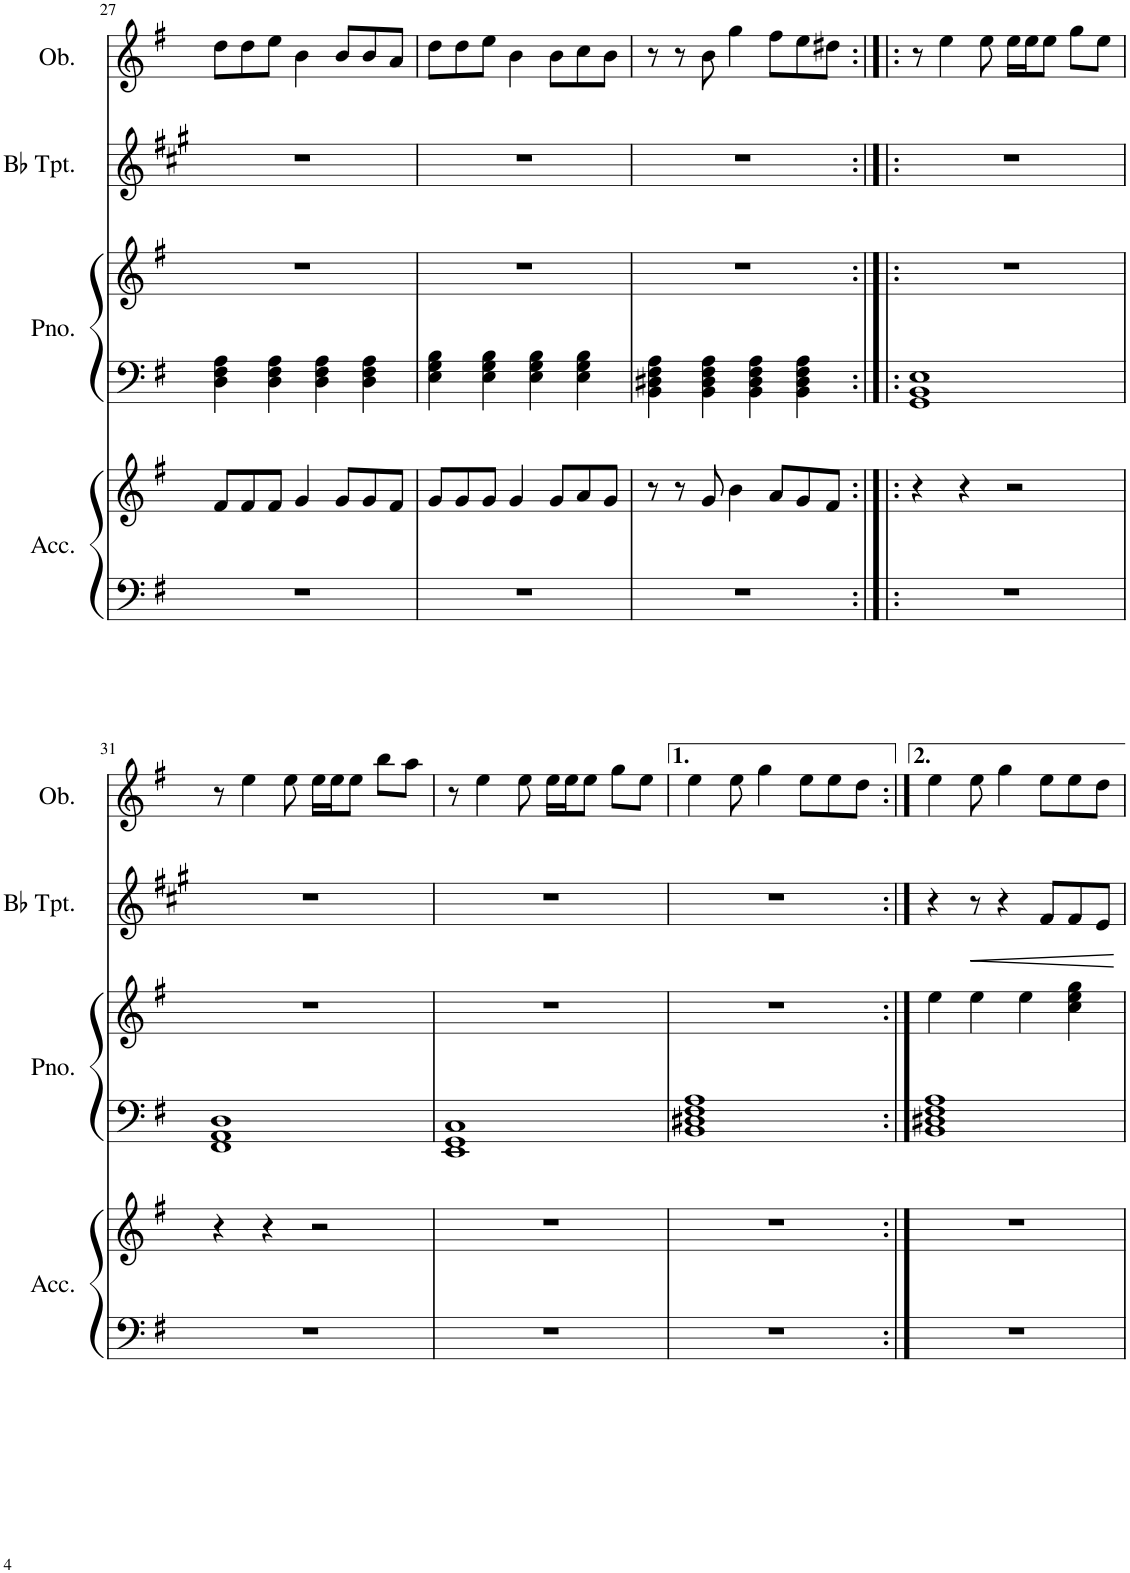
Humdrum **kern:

**kern	**kern	**kern	**kern	**kern	**dynam	**kern
*part4	*part4	*part3	*part3	*part2	*part2	*part1
*staff6	*staff5	*staff4	*staff3	*staff2	*staff2	*staff1
*I"Accordion	*	*I"Piano	*	*I"Bb Trumpet	*	*I"Oboe
*I'Acc.	*	*I'Pno.	*	*I'Bb Tpt.	*	*I'Ob.
!!LO:PB:g=z
*clefF4	*clefG2	*clefF4	*clefG2	*clefG2	*	*clefG2
*	*	*	*	*Trd1c2	*	*
*k[f#]	*k[f#]	*k[f#]	*k[f#]	*k[f#c#g#]	*	*k[f#]
*M4/4	*M4/4	*M4/4	*M4/4	*M4/4	*	*M4/4
=27	=27	=27	=27	=27	=27	=27
1r	8f#/L	4D\ 4F#\ 4A\	1r	1r	.	8dd\L
.	8f#/	.	.	.	.	8dd\
.	8f#/J	4D\ 4F#\ 4A\	.	.	.	8ee\J
.	4g/	.	.	.	.	4b\
.	.	4D\ 4F#\ 4A\	.	.	.	.
.	8g/L	.	.	.	.	8b/L
.	8g/	4D\ 4F#\ 4A\	.	.	.	8b/
.	8f#/J	.	.	.	.	8a/J
=28	=28	=28	=28	=28	=28	=28
1r	8g/L	4E\ 4G\ 4B\	1r	1r	.	8dd\L
.	8g/	.	.	.	.	8dd\
.	8g/J	4E\ 4G\ 4B\	.	.	.	8ee\J
.	4g/	.	.	.	.	4b\
.	.	4E\ 4G\ 4B\	.	.	.	.
.	8g/L	.	.	.	.	8b\L
.	8a/	4E\ 4G\ 4B\	.	.	.	8cc\
.	8g/J	.	.	.	.	8b\J
=29	=29	=29	=29	=29	=29	=29
1r	8r	4BB\ 4D#X\ 4F#\ 4A\	1r	1r	.	8r
.	8r	.	.	.	.	8r
.	8g/	4BB\ 4D#\ 4F#\ 4A\	.	.	.	8b\
.	4b\	.	.	.	.	4gg\
.	.	4BB\ 4D#\ 4F#\ 4A\	.	.	.	.
.	8a/L	.	.	.	.	8ff#\L
.	8g/	4BB\ 4D#\ 4F#\ 4A\	.	.	.	8ee\
.	8f#/J	.	.	.	.	8dd#X\J
=30:|!|:	=30:|!|:	=30:|!|:	=30:|!|:	=30:|!|:	=30:|!|:	=30:|!|:
1r	4r	1GG 1BB 1E	1r	1r	.	8r
.	.	.	.	.	.	4ee\
.	4r	.	.	.	.	.
.	.	.	.	.	.	8ee\
.	2r	.	.	.	.	16ee\LL
.	.	.	.	.	.	16ee\J
.	.	.	.	.	.	8ee\J
.	.	.	.	.	.	8gg\L
.	.	.	.	.	.	8ee\J
!!LO:LB:g=z
=31	=31	=31	=31	=31	=31	=31
1r	4r	1FF# 1AA 1D	1r	1r	.	8r
.	.	.	.	.	.	4ee\
.	4r	.	.	.	.	.
.	.	.	.	.	.	8ee\
.	2r	.	.	.	.	16ee\LL
.	.	.	.	.	.	16ee\J
.	.	.	.	.	.	8ee\J
.	.	.	.	.	.	8bb\L
.	.	.	.	.	.	8aa\J
=32	=32	=32	=32	=32	=32	=32
1r	1r	1EE 1GG 1C	1r	1r	.	8r
.	.	.	.	.	.	4ee\
.	.	.	.	.	.	8ee\
.	.	.	.	.	.	16ee\LL
.	.	.	.	.	.	16ee\J
.	.	.	.	.	.	8ee\J
.	.	.	.	.	.	8gg\L
.	.	.	.	.	.	8ee\J
=33	=33	=33	=33	=33	=33	=33
1r	1r	1BB 1D#X 1F# 1A	1r	1r	.	4ee\
.	.	.	.	.	.	8ee\
.	.	.	.	.	.	4gg\
.	.	.	.	.	.	8ee\L
.	.	.	.	.	.	8ee\
.	.	.	.	.	.	8dd\J
=34:|!	=34:|!	=34:|!	=34:|!	=34:|!	=34:|!	=34:|!
1r	1r	1BB 1D#X 1F# 1A	4ee\	4r	.	4ee\
!	!	!	!	!	!LO:HP:b	!
.	.	.	4ee\	8r	<	8ee\
.	.	.	.	4r	.	4gg\
.	.	.	4ee\	.	.	.
.	.	.	.	8f#/L	.	8ee\L
.	.	.	4cc\ 4ee\ 4gg\	8f#/	.	8ee\
.	.	.	.	8e/J	.	8dd\J
.	.	.	.	.	[	.
=	=	=	=	=	=	=
*-	*-	*-	*-	*-	*-	*-
